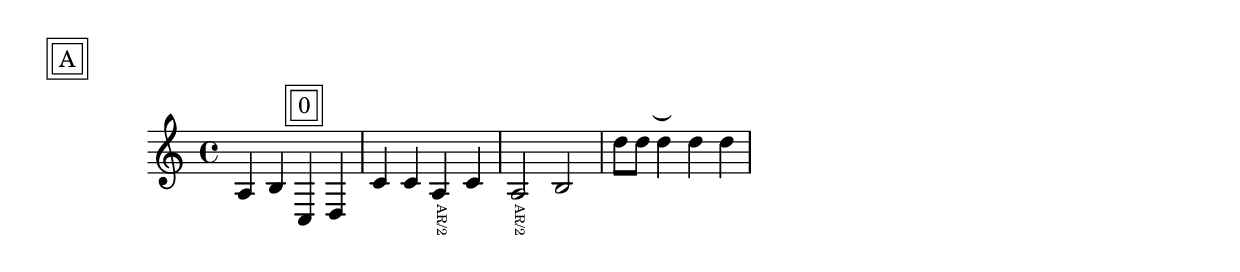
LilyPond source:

\version "2.12.2"

#(define-markup-command (double-box layout props text) (markup?)
  "Draw a double box around text."
  (interpret-markup layout props
    (markup #:override '(box-padding . 0.4) #:box
            #:override '(box-padding . 0.6) #:box text)))
			
#(define-markup-command (app layout props text) (markup?)
	"Draw clarinet applicature."
	(interpret-markup layout props
		(markup #:rotate -90 #:halign -0.6 #:magnify 0.6 text)))
			
			
#(define-markup-command (bend layout props)()
	"Draw a bend sign"
	(interpret-markup layout props
		(markup #:rotate -90 #:halign -1.0 #:bold ")")))
		
\markup \double-box A

<<
	\new Staff{
		\clef treble \time 4/4 \key c \major
		a4 b c^\markup \double-box 0 d |
		\relative c'{
			c4 c a_\markup{\rotate #-90 \halign #-0.6 \magnify #0.6 "AR/2"}
			c |
			a2_\markup \app "AR/2" b |
		}
		\relative c''{
			d8 d 
			d4^\markup \bend
			d d  |
		}
	}
>>